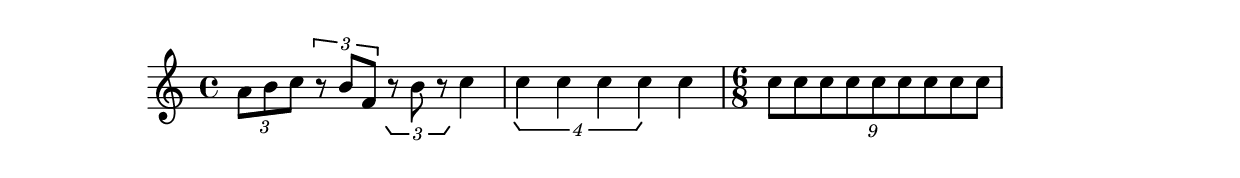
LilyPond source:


\version "1.9.1"
\header{
    
texidoc="
Tuplets are indicated by a bracket with a number.  There should be no
bracket if there is a beam exactly  matching  the length of the tuplet.
The bracket does not interfere with the stafflines, and the number is
centered in the gap in the bracket.

The bracket stops at the end of the stems, if the stems have the same
direction as the bracket. The endings can be adjusted with
@code{bracket-flare}.


"

}
\paper { raggedright= ##t }

\score{
	\notes \context Voice \relative c'' {
		 \times 2/3 { a8 b c }
		 \times 2/3 { r8  b[ f] }
		 \property Voice.TupletBracket \set #'bracket-flare = #'(0.5 . 0.5)
		 \times 2/3 { r8 b r8 }
		 c4 |
		 
		 \times 3/4 { c4 c4 c4 c4 } c4 | 
		 
		 \time 6/8
		 \times 6/9 { c8 c c c c c c c c }

		 }
}



